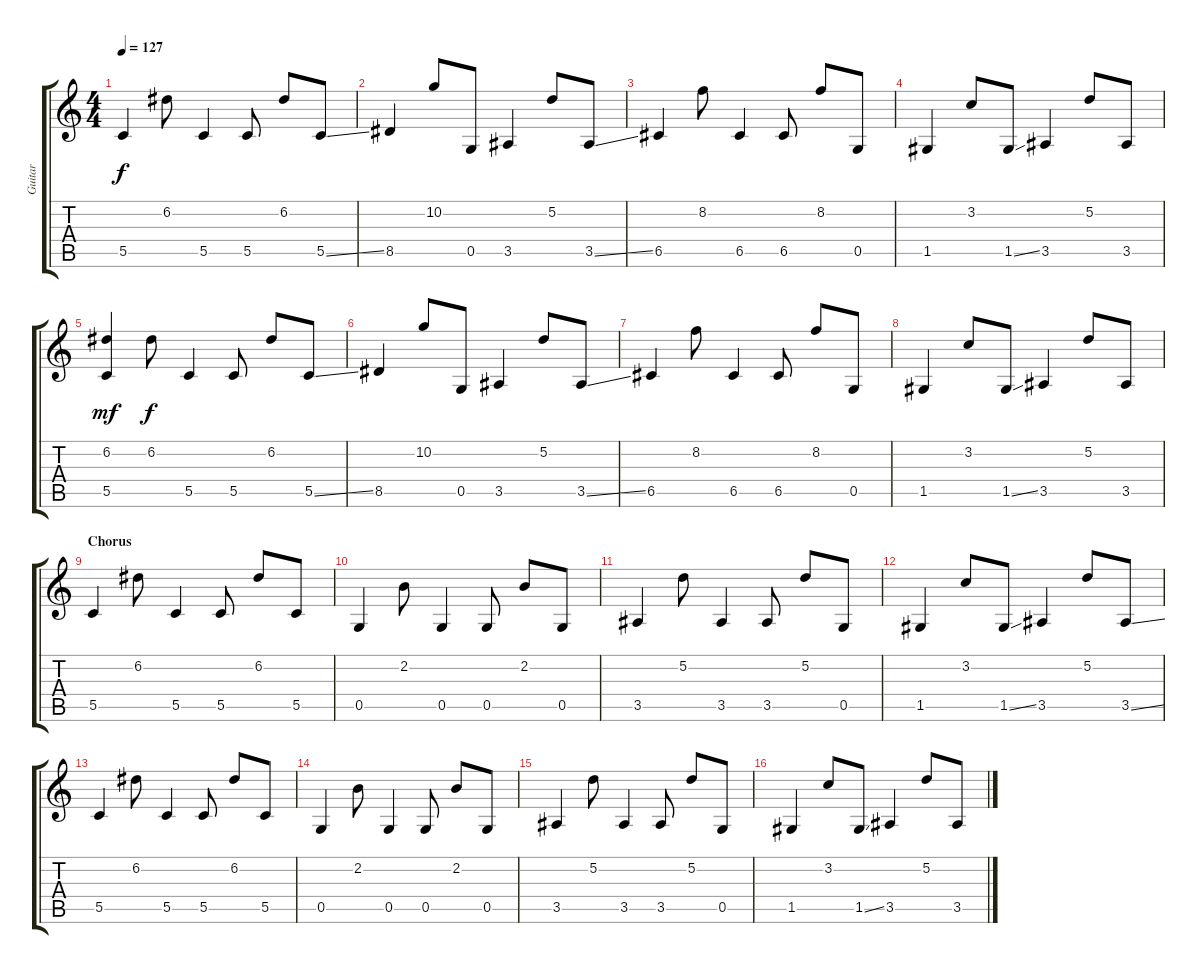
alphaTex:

\track ("Guitar" "Guitar") {instrument acousticguitarsteel}
\staff {score tabs}
\tuning (D4 A3 F3 C3 G2 C2) {hide}
\ts (4 4)
\tempo 127
\clef g2
\ks c
5.5.4{dy f} 6.2.8 5.5.4 5.5.8 6.2.8 5.5{ss}.8 |
8.5.4 10.2.8 0.5.8 3.5.4 5.2.8 3.5{ss}.8 |
6.5.4 8.2.8 6.5.4 6.5.8 8.2.8 0.5.8 |
1.5.4 3.2.8 1.5{ss}.8 3.5.4 5.2.8 3.5.8 |
(6.2 5.5).4{dy mf} 6.2.8{dy f} 5.5.4 5.5.8 6.2.8 5.5{ss}.8 |
8.5.4 10.2.8 0.5.8 3.5.4 5.2.8 3.5{ss}.8 |
6.5.4 8.2.8 6.5.4 6.5.8 8.2.8 0.5.8 |
1.5.4 3.2.8 1.5{ss}.8 3.5.4 5.2.8 3.5.8 |
\section ("" "Chorus")
5.5.4 6.2.8 5.5.4 5.5.8 6.2.8 5.5.8 |
0.5.4 2.2.8 0.5.4 0.5.8 2.2.8 0.5.8 |
3.5.4 5.2.8 3.5.4 3.5.8 5.2.8 0.5.8 |
1.5.4 3.2.8 1.5{ss}.8 3.5.4 5.2.8 3.5{ss}.8 |
5.5.4 6.2.8 5.5.4 5.5.8 6.2.8 5.5.8 |
0.5.4 2.2.8 0.5.4 0.5.8 2.2.8 0.5.8 |
3.5.4 5.2.8 3.5.4 3.5.8 5.2.8 0.5.8 |
1.5.4 3.2.8 1.5{ss}.8 3.5.4 5.2.8 3.5{ss}.8
